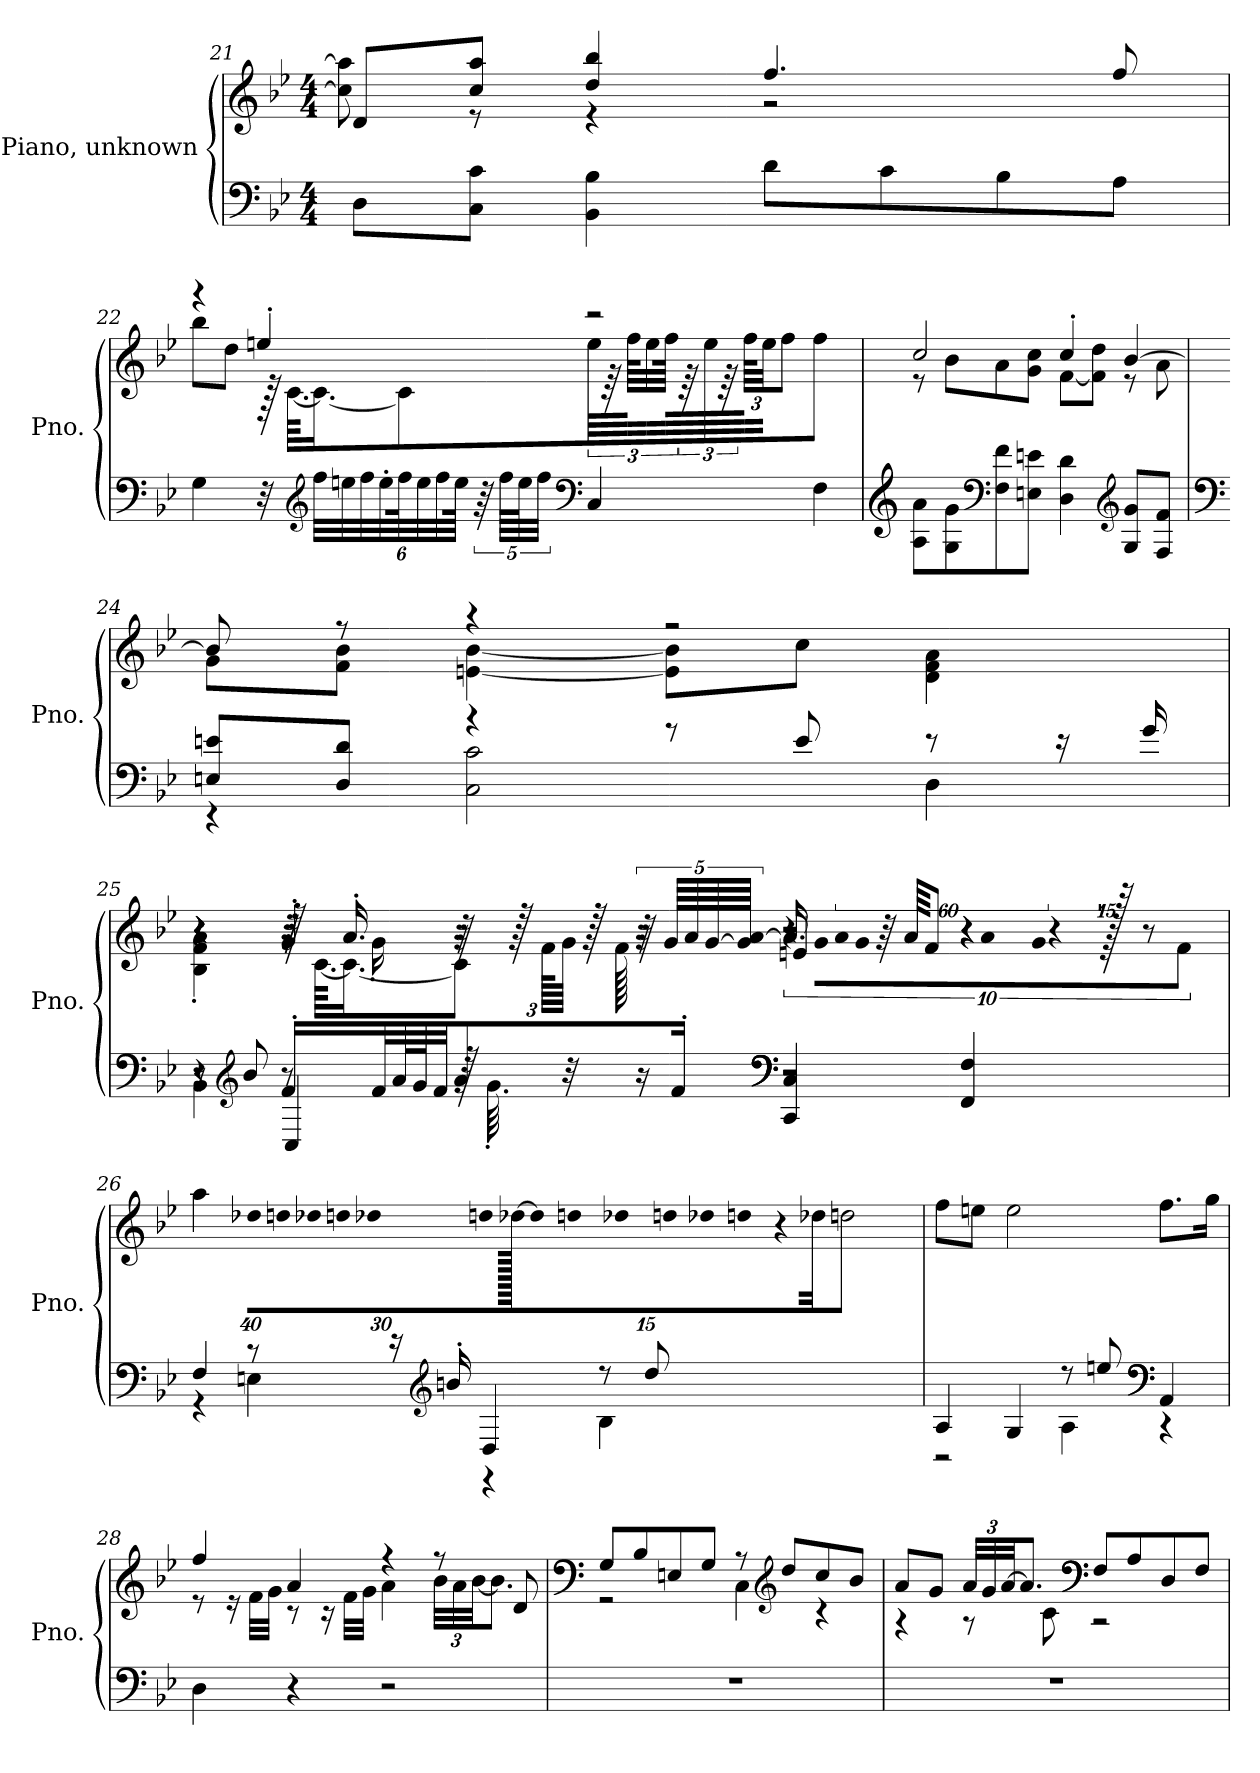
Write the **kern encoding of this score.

**kern	**kern
*part1	*part1
*staff2	*staff1
*I"Piano, unknown	*
*I'Pno.	*
!!LO:LB:g=z
*clefF4	*clefG2
*k[b-e-]	*k[b-e-]
*M4/4	*M4/4
=21	=21
*	*^
8D\L	8d/L	8cc\] 8aa\]
8C\ 8c\J	8cc/ 8aa/J	8r
4BB-\ 4B-\	4dd/ 4bb-/	4r
8d\L	4.ff/	2r
8c\	.	.
8B-\	.	.
8A\J	8ff/	.
=22	=22	=22
4G\	4r	8bb-\L
.	.	8dd\J
32r	4een'/	128r
.	.	[64.c\KKLL
*clefG2	*	*
32ff\LLL	.	16.c\J_
*Xbrackettup	*	*
48een\	.	.
48ff\	.	.
48ee'\	.	.
96ff\K	.	8c\]
48ee\	.	.
48ff\	.	.
96ee\JJJk	.	.
*brackettup	*	*
80r	.	.
80ff\LLLL	.	.
80ee\J	.	.
40ff\JJJ	.	.
*clefF4	*	*
4C/	2r	96ee\Jkkk
.	.	96r
.	.	96ff\KLLL
*	*	*Xbrackettup
.	.	48ee\
.	.	96ff\JJJk
*	*	*brackettup
.	.	96r
.	.	96ee\
.	.	96r
*	*	*Xbrackettup
.	.	96ff\KLLL
.	.	48ee\JJ
.	.	8ff\J
4F\	.	4ff\
!!LO:LB:g=z	!!
=23	=23	=23
*clefG2	*	*
8A\ 8a\L	2cc/	8r
8G\ 8g\	.	8b-\L
*clefF4	*	*
8F\ 8f\	.	8a\
8En\ 8en\J	.	8g\ 8cc\J
4D\ 4d\	4cc'/	[8f\L
.	.	8f\] 8dd\J
*clefG2	*	*
8G/ 8g/L	[4b-/	8r
8F/ 8f/J	.	8a\
=24	=24	=24
*clefF4	*	*
*^	*	*
8En/ 8en/L	4r	8b-/]	8g\L
8D/ 8d/J	.	8r	8f\ 8b-\J
4r	2C\ 2c\	4r	[4en\ [4b-\
8r	.	2r	8e\] 8b-\]L
8e/	.	.	8cc\J
8r	4D\	.	4d\ 4f\ 4a\
16r	.	.	.
16g/	.	.	.
!!LO:LB:g=z
=25	=25	=25	=25
*	*^	*^	*^
8r	4BB-\	4r	4r	4B-\' 4f\' 4a\'	4r	4r
*clefG2	*	*	*	*	*	*
8b-/	.	.	.	.	.	.
16f'/LL	8r	4C/	32r	16r	4g'/	128r
.	.	.	.	.	.	[64.c\KKLL
.	.	.	16.a'/	.	.	16.c\J_
*Xbrackettup	*	*	*	*	*	*
48f/L	.	.	.	16g'\	.	.
96a/L	.	.	.	.	.	.
96g/J	.	.	.	.	.	.
48f/JJ	.	.	.	.	.	.
12a/	128r	.	16r	64r	.	8c\J]
.	64.g'\	.	.	.	.	.
.	.	.	.	128r	.	.
.	.	.	.	128f\KLLLL	.	.
.	32r	.	.	64g\JJJJ	.	.
.	.	.	.	128r	.	.
.	.	.	.	128f\	.	.
*	*	*	*brackettup	*	*	*
.	16r	.	80r	16r	.	.
.	.	.	80g/LLLL	.	.	.
24f'/Jk	.	.	.	.	.	.
.	.	.	80a/	.	.	.
.	.	.	[80g/	.	.	.
.	.	.	80g/] [80a/JJJJ	.	.	.
*clefF4	*	*	*	*	*	*
!	!	!	!	!LO:N:vis=64	!	!
4CC/ 4C/	2r	2r	16.a/]	640%9r	4en/	2r
!	!	!	!	!LO:N:vis=64	!	!
.	.	.	.	640%9g\KLLL	.	.
!	!	!	!	!LO:N:vis=32	!	!
.	.	.	.	1920%53a\	.	.
!	!	!	!	!LO:N:vis=64	!	!
.	.	.	.	640%9g\L	.	.
!	!	!	!	!LO:N:vis=64	!	!
.	.	.	.	640%9a\J	.	.
!	!	!	!	!LO:N:vis=32	!	!
.	.	.	.	1920%53g\JJJ	.	.
.	.	.	64r	.	.	.
.	.	.	64a/KKKL	.	.	.
.	.	.	.	960%13r	.	.
.	.	.	8f/J	1920r	.	.
.	.	.	.	8r	.	.
4FF/ 4F/	.	.	4r	.	4r	.
.	.	.	.	4f\	.	.
1920ryy	1920ryy	1920ryy	1920ryy	.	1920ryy	1920ryy
*	*v	*v	*	*	*	*
*	*	*v	*v	*v	*v
!!LO:PB:g=z
=26	=26	=26
4F/	4r	4aa\
*	*	*Xbrackettup
!	!	!LO:N:vis=32
8r	4En\	640%23dd-X\LLL
!	!	!LO:N:vis=64
.	.	960%17ddn\L
!	!	!LO:N:vis=64
.	.	960%17dd-X\
!	!	!LO:N:vis=64
.	.	960%17ddn\
!	!	!LO:N:vis=64
.	.	960%17dd-X\
.	.	1920ryy
!	!	!LO:N:vis=64
.	.	960%17ddn\
16r	.	[1920dd-X\
.	.	1920%19dd-\J]
.	.	48ddn\
.	.	96dd-X\K
.	.	48ddn\
*clefG2	*	*
*	*	*brackettup
16bn'/	.	96dd-X\L
.	.	96ddn\JJJJ
.	.	96r
.	.	32dd-X\
4D/	4r	2ddn\
8r	4B-\	.
8dd/	.	.
=27	=27	=27
4A/	2r	8ff\L
.	.	8een\J
4G/	.	2ee\
8r	4A\	.
8een/	.	.
*clefF4	*	*
4AA/	4r	8.ff\L
.	.	16gg\Jk
*v	*v	*
!!LO:LB:g=z
=28	=28
*	*^
4D\	4ff/	8r
.	.	16r
.	.	32f\LLL
.	.	32g\JJJ
4r	4a/	8r
.	.	16r
.	.	32f\LLL
.	.	32g\JJJ
2r	4r	4a\
*	*	*Xbrackettup
.	8r	48b-\LLL
.	.	48a\
.	.	[48b-\JJ
.	.	8.b-\J]
.	8d/	.
=29	=29	=29
*	*clefF4	*
1r	8G/L	2r
.	8B-/	.
.	8En/	.
.	8G/J	.
.	8r	4C\
*	*clefG2	*
.	8dd/L	.
.	8cc/	4r
.	8b-/J	.
=30	=30	=30
1r	8a/L	4r
.	8g/J	.
.	48a/LLL	8r
.	48g/	.
.	[48a/JJ	.
.	8.a/J]	.
.	.	8c\
*	*clefF4	*
.	8F/L	2r
.	8A/	.
.	8D/	.
.	8F/J	.
*	*v	*v
=	=
*-	*-
